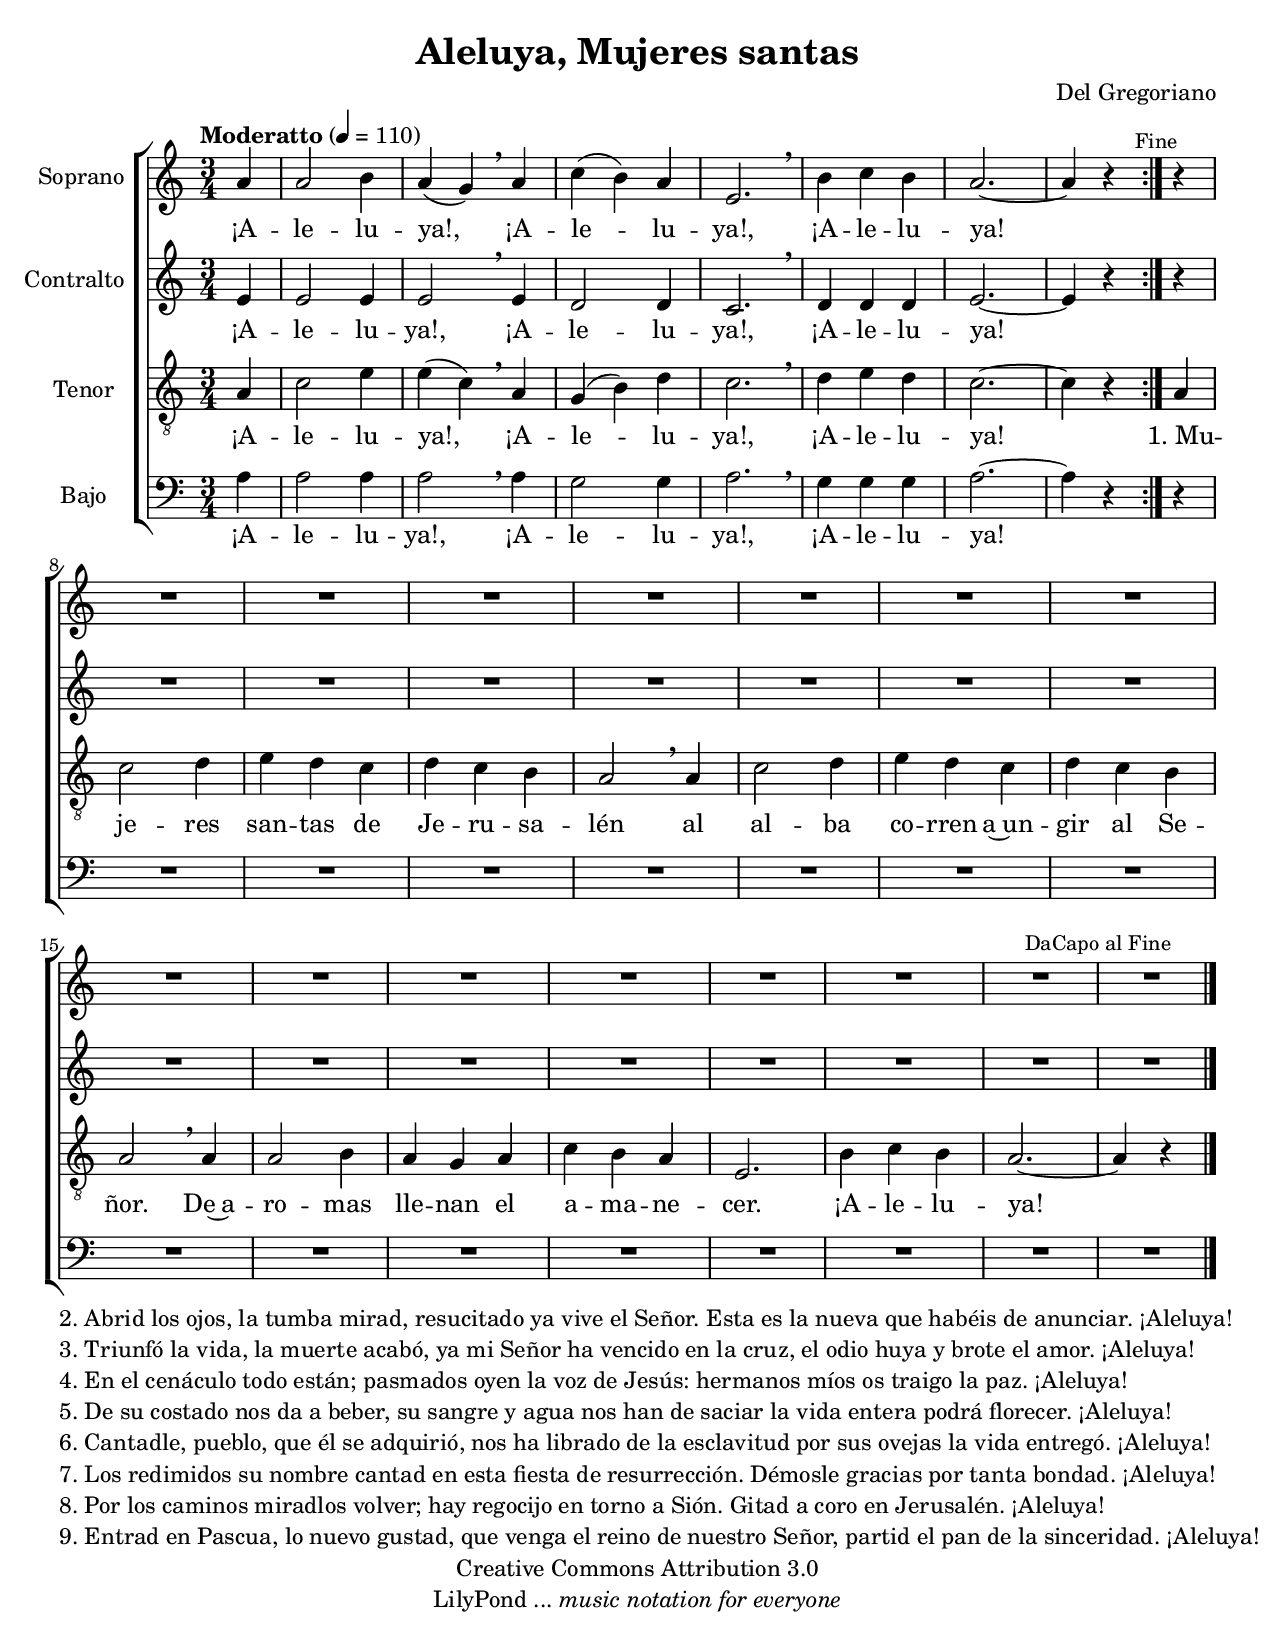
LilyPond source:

% ****************************************************************
%	Señor ten piedad - Coro Mixto
%	by serach.sam@
% ****************************************************************
\language "espanol"
\version "2.19.80"

% ****************************************************************
%	Te conocimos Señor al partir el pan - Incluciones
%	by serach.sam@
% ****************************************************************

% --- Parametro globales
global = {
  \tempo "Moderatto" 4=110
  \key la \minor
  \time 3/4
  \partial 4 s4
  s2.*6
  s2
  \mark \markup { \small "Fine" }
  \bar ":|."
  s4
  s2.*14
  \mark \markup { \small "DaCapo al Fine" }
  \partial 2 s2
  \bar "|."
}

titulo = "Aleluya, Mujeres santas"
subtitulo = ""
autor = "Del Gregoriano"
derechos = "Creative Commons Attribution 3.0"
etiqueta = \markup { \with-url "http://lilypond.org/web/" { LilyPond ... \italic { music notation for everyone } } }

% --- Musica
soprano = \relative do'' {
  \compressFullBarRests
  \dynamicUp
  
  la4        | % 01
  la2 si4       | % 02
  la4( sol) \breathe la | % 03
  do4( si) la   | % 04
  mi2. \breathe | % 05
  si'4 do si    | % 06
  la2.~         | % 07
  la4 r4 r      | % 08
  R2.*14        | % 21
  R2
}

alto = \relative do' {
  \compressFullBarRests
  \dynamicUp
  
  mi4        | % 01
  mi2 mi4       | % 02
  mi2 \breathe mi4 | % 03
  re2 re4       | % 04
  do2. \breathe | % 05
  re4 re re     | % 06
  mi2.~         | % 07
  mi4 r4 r      | % 08
  R2.*14        | % 21
  R2
}

tenor = \relative do' {
  \compressFullBarRests
  \dynamicUp
  \clef "G_8"
  la4        | % 01
  do2 mi4       | % 02
  mi4( do) \breathe la | % 03
  sol4( si) re  | % 04
  do2. \breathe | % 05
  re4 mi re     | % 06
  do2.~         | % 07
  do4 r la      | \break % 08 
  do2 re4       | % 09
  mi4 re do     | % 10
  re4 do si     | % 11
  la2 \breathe la4 | % 12
  do2 re4       | % 13
  mi4 re do     | % 14
  re4 do si     | % 15
  la2 \breathe la4 | % 16
  la2 si4       | % 17
  la4 sol la    | % 18
  do4 si la     | % 19
  mi2.          | % 20
  si'4 do si    | % 21
  la2.~         | % 22
  la4 r		| % 23 
}

bajo = \relative do {
  \compressFullBarRests
  \dynamicUp
  \clef bass
  la'4        | % 01
  la2 la4        | % 02
  la2 \breathe la4 | % 03
  sol2 sol4     | % 04
  la2. \breathe | % 05
  sol4 sol sol  | % 06
  la2.~         | % 07
  la4 r4 r      | % 08
  R2.*14        | % 21
  R2
}

% --- Letra
letra = \lyricmode {
  ¡A -- le -- lu -- ya!, ¡A -- le -- lu -- ya!, ¡A -- le -- lu -- ya!
}

letra_tenor = \lyricmode {
  ¡A -- le -- lu -- ya!, ¡A -- le -- lu -- ya!, ¡A -- le -- lu -- ya!
  "1. Mu" -- je -- res san -- tas de Je -- ru -- sa -- lén al al -- ba
  co -- rren a~un -- gir al Se -- ñor. De~a -- ro -- mas lle -- nan
  el a -- ma -- ne -- cer. ¡A -- le -- lu -- ya!
}


%#(set-global-staff-size 17.7)

\header {
  title = \titulo
  subtitle = \subtitulo
  composer = \autor
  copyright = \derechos
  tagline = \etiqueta
  breakbefore = ##t
}

% --- Musica

% --- Letra

\score {
  <<
     \new ChoirStaff <<
        \new Staff <<
          \set Staff.instrumentName = #"Soprano "
          \new Voice = "soprano" << \global \soprano >>
          \new Lyrics \lyricsto "soprano" \letra
        >>
        \new Staff <<
          \set Staff.instrumentName = #"Contralto "
          \new Voice = "alto" << \global \alto >>
          \new Lyrics \lyricsto "alto" \letra
        >>
        \new Staff <<
          \set Staff.instrumentName = #"Tenor "
          \new Voice = "tenor" << \global \tenor >>
          \new Lyrics \lyricsto "tenor" \letra_tenor
        >>
        \new Staff <<
          \set Staff.instrumentName = #"Bajo "
          \new Voice = "bajo" << \global \bajo >>
          \new Lyrics \lyricsto "bajo" \letra
        >>
     >>
  >>
  \midi {}
  \layout {}
}

\markup {
  \column {
    \line { 2. Abrid los ojos, la tumba mirad, resucitado ya vive el Señor. Esta es la nueva que habéis de anunciar. ¡Aleluya! }
    \line { 3. Triunfó la vida, la muerte acabó, ya mi Señor ha vencido en la cruz, el odio huya y brote el amor. ¡Aleluya! }
    \line { 4. En el cenáculo todo están; pasmados oyen la voz de Jesús: hermanos míos os traigo la paz. ¡Aleluya! }
    \line { 5. De su costado nos da a beber, su sangre y agua nos han de saciar la vida entera podrá florecer. ¡Aleluya! }
    \line { 6. Cantadle, pueblo, que él se adquirió, nos ha librado de la esclavitud por sus ovejas la vida entregó. ¡Aleluya! }
    \line { 7. Los redimidos su nombre cantad en esta fiesta de resurrección. Démosle gracias por tanta bondad. ¡Aleluya! }
    \line { 8. Por los caminos miradlos volver; hay regocijo en torno a Sión. Gitad a coro en Jerusalén. ¡Aleluya! }
    \line { 9. Entrad en Pascua, lo nuevo gustad, que venga el reino de nuestro Señor, partid el pan de la sinceridad. ¡Aleluya! }
  }
}

\paper {
  #(set-paper-size "letter")
}